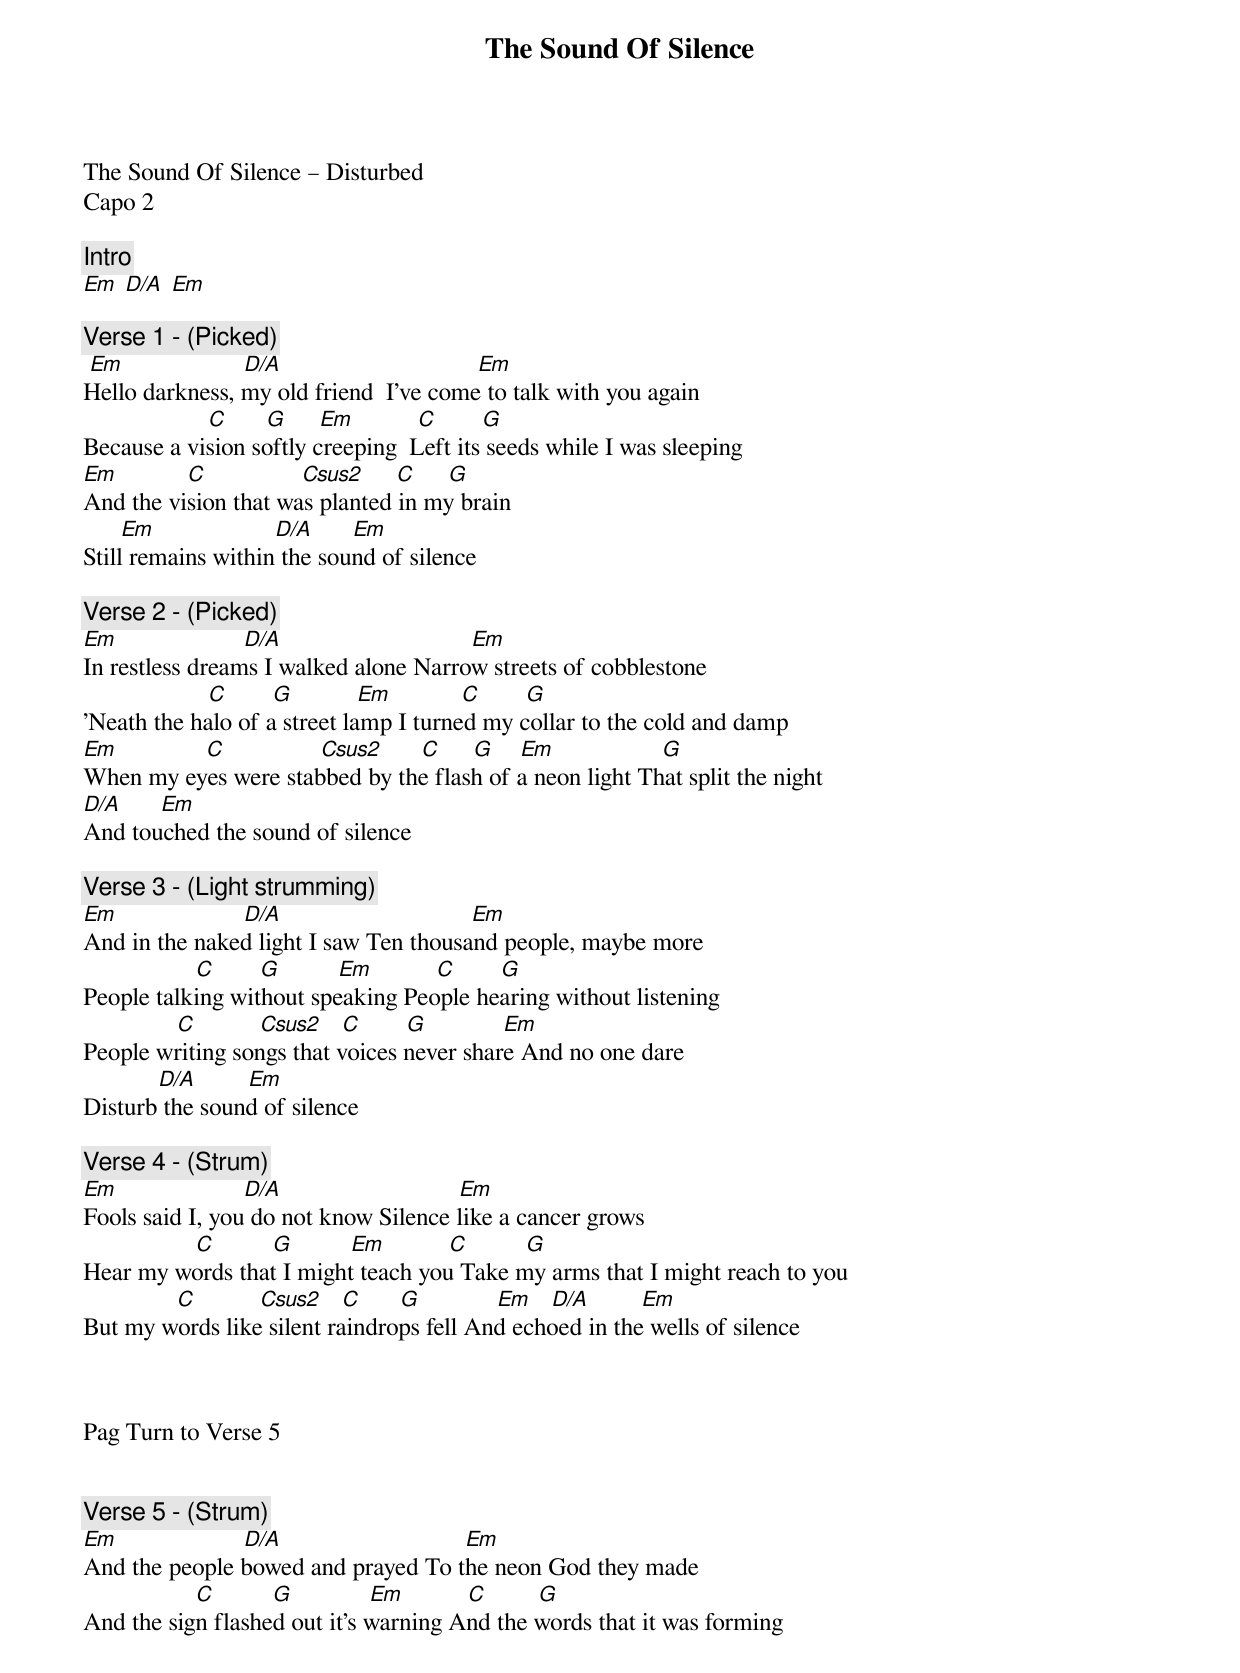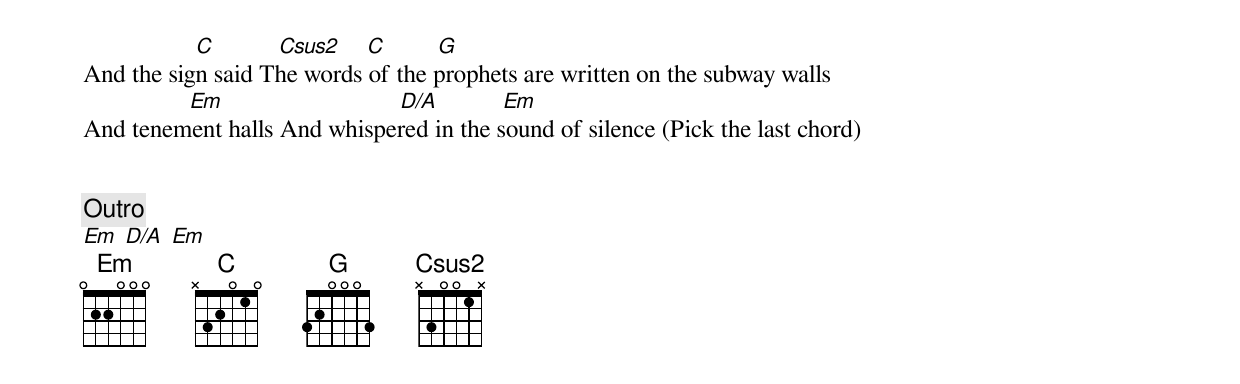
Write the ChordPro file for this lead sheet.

{title: The Sound Of Silence}
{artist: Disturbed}
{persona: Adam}
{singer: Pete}
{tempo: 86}
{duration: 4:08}
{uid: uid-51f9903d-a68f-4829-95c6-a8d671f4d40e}
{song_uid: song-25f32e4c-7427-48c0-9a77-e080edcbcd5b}



The Sound Of Silence – Disturbed
Capo 2

{comment: Intro}
[Em] [D/A] [Em]

{comment: Verse 1 - (Picked)}
 [Em]                 		[D/A]		                           		[Em]
Hello darkness, my old friend 	I've come to talk with you again
                  		[C]      [G]		   [Em]         	[C]       [G]
Because a vision softly creeping 	Left its seeds while I was sleeping
[Em]      	    [C]               [Csus2]   		[C]     [G]
And the vision that was planted in my brain
      [Em]                 		[D/A]      [Em]
Still remains within the sound of silence

{comment: Verse 2 - (Picked)}
[Em]                 			[D/A]		                           	[Em]
In restless dreams I walked alone	Narrow streets of cobblestone
                  		[C]      	[G]		        [Em]         		[C]       [G]
'Neath the halo of a street lamp	I turned my collar to the cold and damp
[Em]      	       [C]               [Csus2]   			[C]     [G]		  [Em]                	[G]
When my eyes were stabbed by the flash of a neon light	That split the night
[D/A]      [Em]
And touched the sound of silence

{comment: Verse 3 - (Light strumming)}
[Em]                 			[D/A]		                           	[Em]
And in the naked light I saw	Ten thousand people, maybe more
                		[C]       [G]	       	[Em]         	[C]       [G]
People talking without speaking	People hearing without listening
               [C]          [Csus2]  	[C]     		[G]	           [Em]
People writing songs that voices never share	And no one dare
            [D/A]        [Em]
Disturb the sound of silence

{comment: Verse 4 - (Strum)}
[Em]                 			[D/A]		                          [Em]
Fools said I, you do not know	Silence like a cancer grows
                		[C]       		[G]	       	[Em]         	[C]       		[G]
Hear my words that I might teach you	Take my arms that I might reach to you
               [C]          [Csus2]  	[C]     	[G]	           [Em]		 [D/A]        [Em]
But my words like silent raindrops fell	And echoed in the wells of silence



Pag Turn to Verse 5


{comment: Verse 5 - (Strum)}
[Em]                 			[D/A]		                          	[Em]
And the people bowed and prayed	To the neon God they made
                		[C]       		[G]	       	   [Em]         	[C]       	[G]
And the sign flashed out it's warning	And the words that it was forming
               			[C]          [Csus2]  		[C]     			[G]
And the sign said	The words of the prophets are written on the subway walls
                	[Em]		                     	    [D/A]          [Em]
And tenement halls	And whispered in the sound of silence (Pick the last chord)


{comment: Outro}
[Em] [D/A] [Em]
